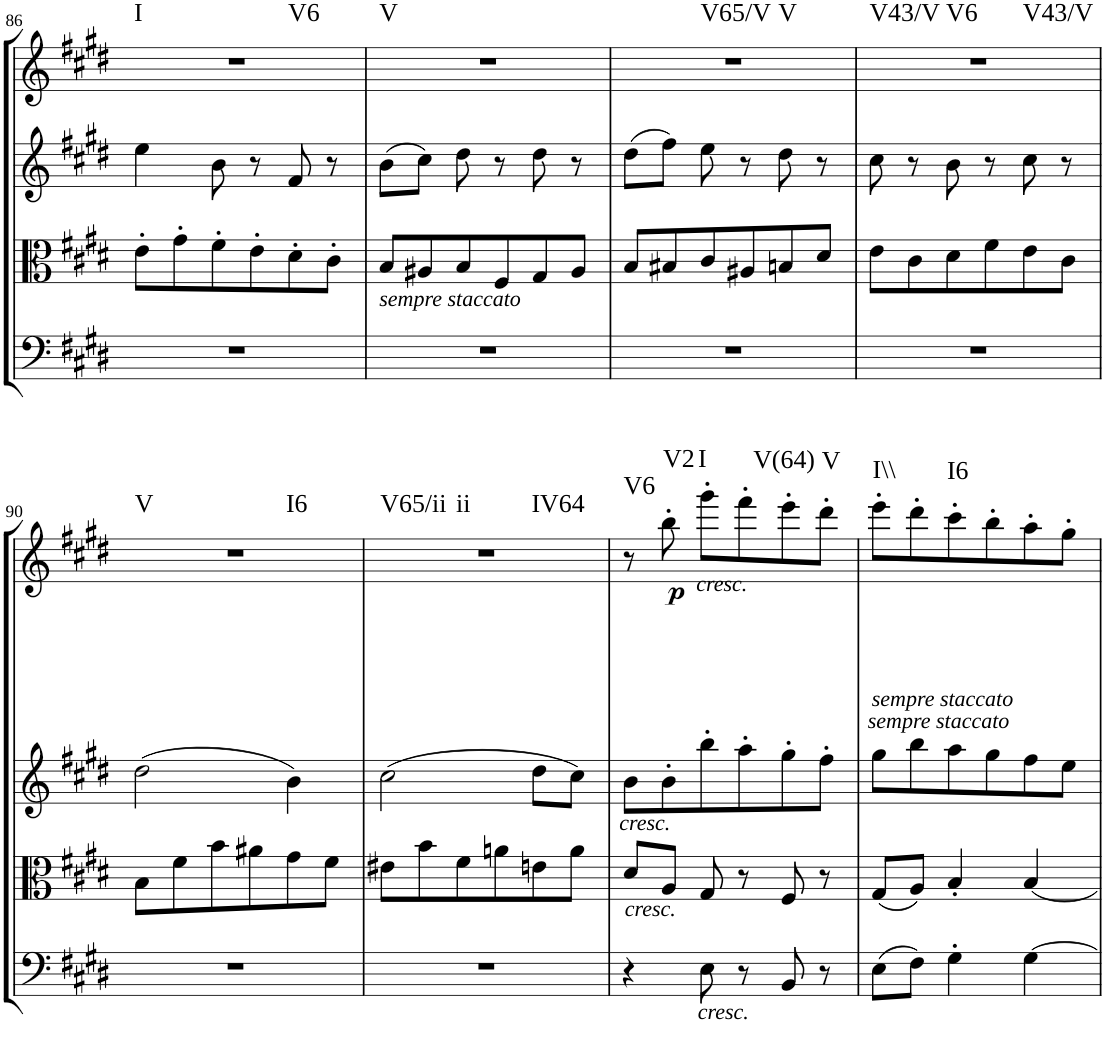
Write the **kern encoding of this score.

**kern	**kern	**kern	**kern	**dynam	**harte
*part4	*part3	*part2	*part1	*part1	*part1
*staff4	*staff3	*staff2	*staff1	*staff1	*
*I"Violoncello.	*I"Viola.	*I"Violin II.	*I"Violin I.	*	*
*I'Vc	*I'Vla	*I'Vln	*I'Vln	*	*
!!LO:PB:g=z
*clefF4	*clefC3	*clefG2	*clefG2	*	*
*k[f#c#g#d#]	*k[f#c#g#d#]	*k[f#c#g#d#]	*k[f#c#g#d#]	*	*
*M3/4	*M3/4	*M3/4	*M3/4	*	*
=86	=86	=86	=86	=86	=86
!	!	!	!	!	!LO:H:n=1:kt=I
!	!	!	!	!	!LO:H:n=2:kt=V6
2.r	8e'\L	4ee\	2.r	.	N N
.	8g#'\	.	.	.	.
.	8f#'\	8b\	.	.	.
.	8e'\	8r	.	.	.
.	8d#'\	8f#/	.	.	.
.	8c#'\J	8r	.	.	.
=87	=87	=87	=87	=87	=87
!	!LO:TX:b:i:t=sempre staccato	!	!	!	!LO:H:kt=V
2.r	8B/L	(8b\L	2.r	.	N
.	8A#X/	8cc#\J)	.	.	.
.	8B/	8dd#\	.	.	.
.	8F#/	8r	.	.	.
.	8G#/	8dd#\	.	.	.
.	8A#/J	8r	.	.	.
=88	=88	=88	=88	=88	=88
!	!	!	!	!	!LO:H:n=1:kt=V65/V
!	!	!	!	!	!LO:H:n=2:kt=V
2.r	8B/L	(8dd#\L	2.r	.	N N
.	8B#X/	8ff#\J)	.	.	.
.	8c#/	8ee\	.	.	.
.	8A#X/	8r	.	.	.
.	8Bn/	8dd#\	.	.	.
.	8d#/J	8r	.	.	.
=89	=89	=89	=89	=89	=89
!	!	!	!	!	!LO:H:n=1:kt=V43/V
!	!	!	!	!	!LO:H:n=2:kt=V6
!	!	!	!	!	!LO:H:n=3:kt=V43/V
2.r	8e\L	8cc#\	2.r	.	N N N
.	8c#\	8r	.	.	.
.	8d#\	8b\	.	.	.
.	8f#\	8r	.	.	.
.	8e\	8cc#\	.	.	.
.	8c#\J	8r	.	.	.
!!LO:LB:g=z
=90	=90	=90	=90	=90	=90
!	!	!	!	!	!LO:H:n=1:kt=V
!	!	!	!	!	!LO:H:n=2:kt=I6
2.r	8B\L	(2dd#\	2.r	.	N N
.	8f#\	.	.	.	.
.	8b\	.	.	.	.
.	8a#X\	.	.	.	.
.	8g#\	4b\)	.	.	.
.	8f#\J	.	.	.	.
=91	=91	=91	=91	=91	=91
!	!	!	!	!	!LO:H:n=1:kt=V65/ii
!	!	!	!	!	!LO:H:n=2:kt=ii
!	!	!	!	!	!LO:H:n=3:kt=IV64
2.r	8e#X\L	(2cc#\	2.r	.	N N N
.	8b\	.	.	.	.
.	8f#\	.	.	.	.
.	8an\	.	.	.	.
.	8en\	8dd#\L	.	.	.
.	8a\J	8cc#\J)	.	.	.
=92	=92	=92	=92	=92	=92
!	!	!LO:TX:b:i:t=cresc.	!	!	!
!	!LO:TX:b:i:t=cresc.	!	!	!	!LO:H:kt=V6
4r	8d#/L	8b\L	8r	.	N
!	!	!	!	!LO:DY:b	!LO:H:kt=V2
.	8A/J	8b'\	8bb'\	p	N
!	!	!	!LO:TX:a:i:t=cresc.	!	!
!LO:TX:b:i:t=cresc.	!	!	!	!	!LO:H:kt=I
8E\	8G#/	8bb'\	8ggg#'\L	.	N
8r	8r	8aa'\	8fff#'\	.	.
!	!	!	!	!	!LO:H:kt=V(64)
8BB/	8F#/	8gg#'\	8eee'\	.	N
!	!	!	!	!	!LO:H:kt=V
8r	8r	8ff#'\J	8ddd#'\J	.	N
=93	=93	=93	=93	=93	=93
!	!	!	!LO:TX:b:i:t=sempre staccato	!	!
!	!	!	!LO:TX:b:i:t=sempre staccato	!	!LO:H:kt=I\\
(8E\L	(8G#/L	8gg#\L	8eee'\L	.	N
8F#\J)	8A/J)	8bb\	8ddd#'\	.	.
!	!	!	!	!	!LO:H:kt=I6
4G#'\	4B'/	8aa\	8ccc#'\	.	N
.	.	8gg#\	8bb'\	.	.
[4G#\	[4B/	8ff#\	8aa'\	.	.
.	.	8ee\J	8gg#'\J	.	.
=	=	=	=	=	=
*-	*-	*-	*-	*-	*-
